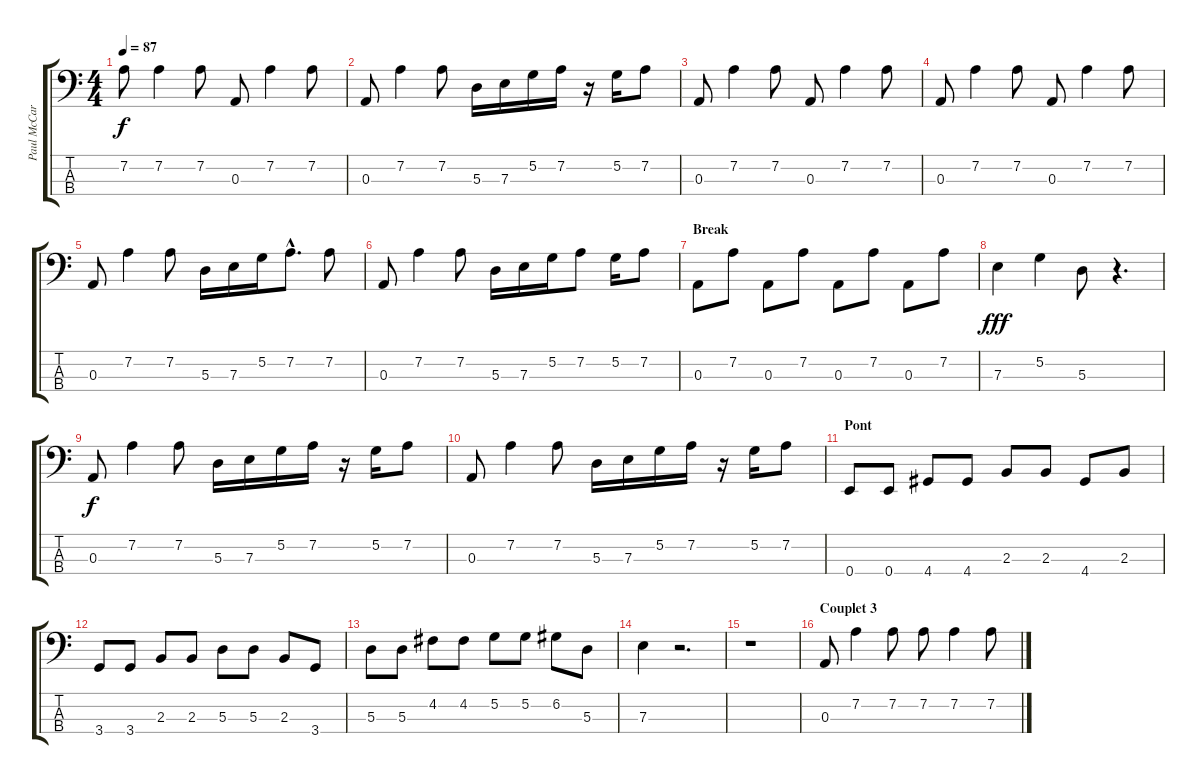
\track ("Paul McCartney (Basse)" "Paul McCar") {instrument electricbassfinger}
\staff {score tabs}
\tuning (G2 D2 A1 E1) {hide}
\ts (4 4)
\tempo 87
\clef f4
\ks c
7.2.8{dy f} 7.2.4 7.2.8 0.3.8 7.2.4 7.2.8 |
0.3.8 7.2.4 7.2.8 5.3.16 7.3.16 5.2.16 7.2.16 r.16 5.2.16 7.2.8 |
0.3.8 7.2.4 7.2.8 0.3.8 7.2.4 7.2.8 |
0.3.8 7.2.4 7.2.8 0.3.8 7.2.4 7.2.8 |
0.3.8 7.2.4 7.2.8 5.3.16 7.3.16 5.2.16 7.2{hac}.8{d} 7.2.8 |
0.3.8 7.2.4 7.2.8 5.3.16 7.3.16 5.2.16 7.2.8 5.2.16 7.2.8 |
\section ("" "Break")
0.3.8 7.2.8 0.3.8 7.2.8 0.3.8 7.2.8 0.3.8 7.2.8 |
7.3.4{dy fff} 5.2.4 5.3.8 r.4{d} |
0.3.8{dy f} 7.2.4 7.2.8 5.3.16 7.3.16 5.2.16 7.2.16 r.16 5.2.16 7.2.8 |
0.3.8 7.2.4 7.2.8 5.3.16 7.3.16 5.2.16 7.2.16 r.16 5.2.16 7.2.8 |
\section ("" "Pont")
0.4.8 0.4.8 4.4.8 4.4.8 2.3.8 2.3.8 4.4.8 2.3.8 |
3.4.8 3.4.8 2.3.8 2.3.8 5.3.8 5.3.8 2.3.8 3.4.8 |
5.3.8 5.3.8 4.2.8 4.2.8 5.2.8 5.2.8 6.2.8 5.3.8 |
7.3.4 r.2{d} |
r.1 |
\section ("" "Couplet 3")
0.3.8 7.2.4 7.2.8 7.2.8 7.2.4 7.2.8
